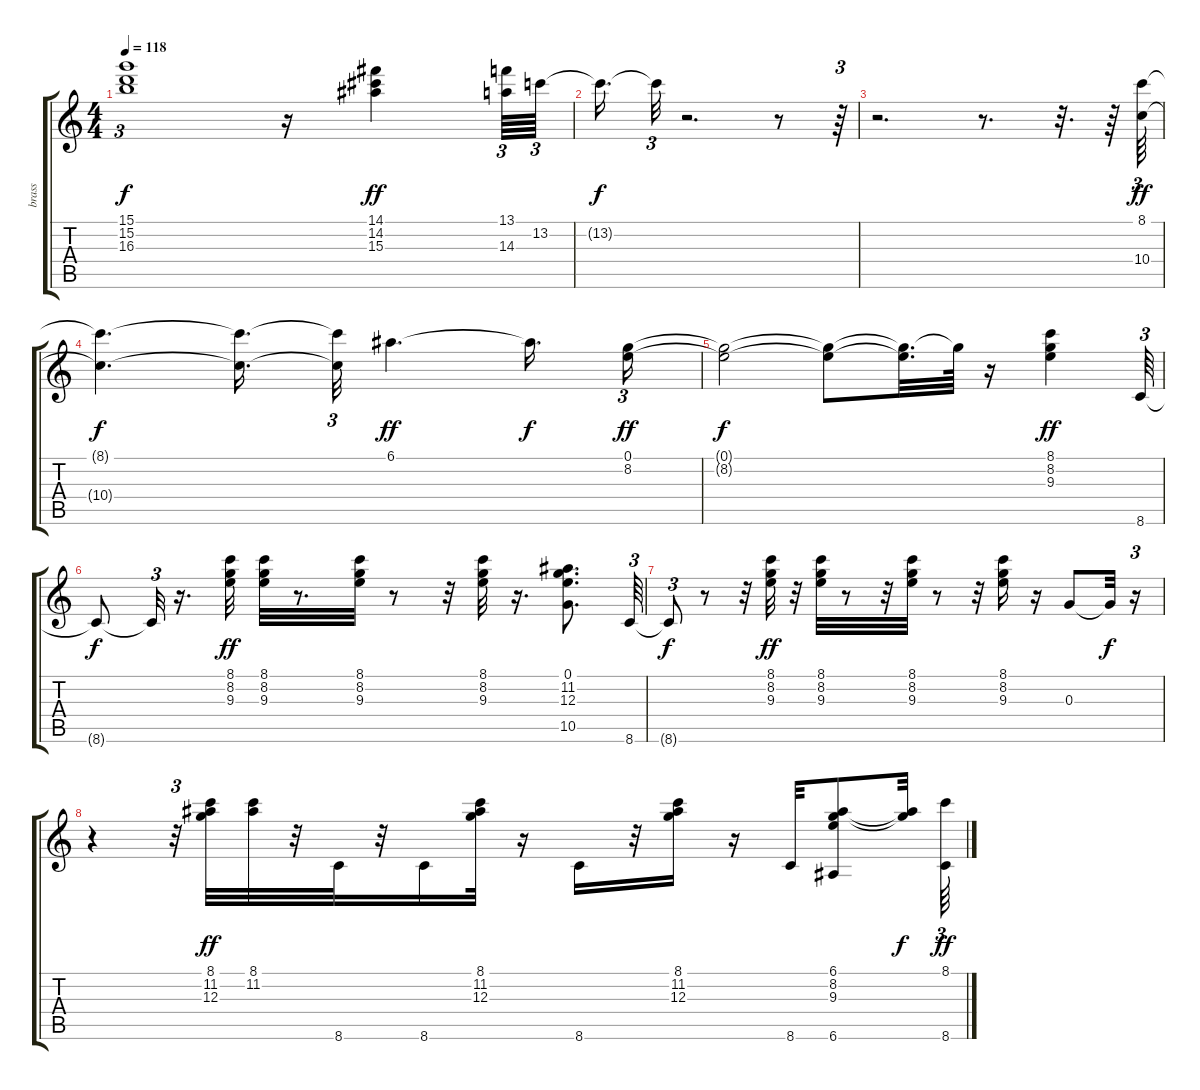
\track ("brass   " "brass   ") {instrument acousticguitarsteel}
\staff {score tabs}
\tuning (E4 B3 G3 D3 A2 E2) {hide}
\ts (4 4)
\tempo 118
\clef g2
\ks c
(15.1{t} 15.2{t} 16.3{t}).1{tu (3 2) dy f} r.16 (14.1 14.2 15.3).4{dy ff} (13.1 14.3).64{tu (3 2)} 13.2.64{tu (3 2)} |
13.2{t}.16{d dy f} 13.2{t}.32{tu (3 2)} r.2{d} r.8 r.64{tu (3 2)} |
r.2{d} r.8{d} r.32{d} r.64 (8.1 10.4).64{tu (3 2) dy ff} |
(8.1{t} 10.4{t}).4{d dy f} (8.1{t} 10.4{t}).16{d} (8.1{t} 10.4{t}).32{tu (3 2)} 6.1.4{d dy ff} 6.1{t}.16{d dy f} (0.1 8.2).16{tu (3 2) dy ff} |
(0.1{t} 8.2{t}).2{dy f} (0.1{t} 8.2{t}).8 (0.1{t} 8.2{t}).32{d} 8.2{t}.64 r.16 (8.1 8.2 9.3).4{dy ff} 8.6.64{tu (3 2)} |
8.6{t}.8{dy f} 8.6{t}.32{tu (3 2)} r.16{d} (8.1 8.2 9.3).32{dy ff} (8.1 8.2 9.3).32 r.8{d} (8.1 8.2 9.3).32 r.8 r.32 (8.1 8.2 9.3).32 r.16{d} (0.1 11.2 12.3 10.5).8{d} 8.6.64{tu (3 2)} |
8.6{t}.8{tu (3 2) dy f} r.8 r.32 (8.1 8.2 9.3).32{dy ff} r.32 (8.1 8.2 9.3).32 r.8 r.32 (8.1 8.2 9.3).32 r.8 r.32 (8.1 8.2 9.3).16 r.16 0.3.8 0.3{t}.32{dy f} r.16{tu (3 2)} |
r.4 r.32{tu (3 2)} (8.1 11.2 12.3).32{dy ff} (8.1 11.2).32 r.32 8.6.32 r.32 8.6.16 (8.1 11.2 12.3).32 r.16 8.6.16 r.32 (8.1 11.2 12.3).16 r.16 8.6.32 (6.1 8.2 9.3 6.6).8 (6.1{t} 8.2{t}).32{dy f} (8.1 8.6).64{tu (3 2) dy ff}
